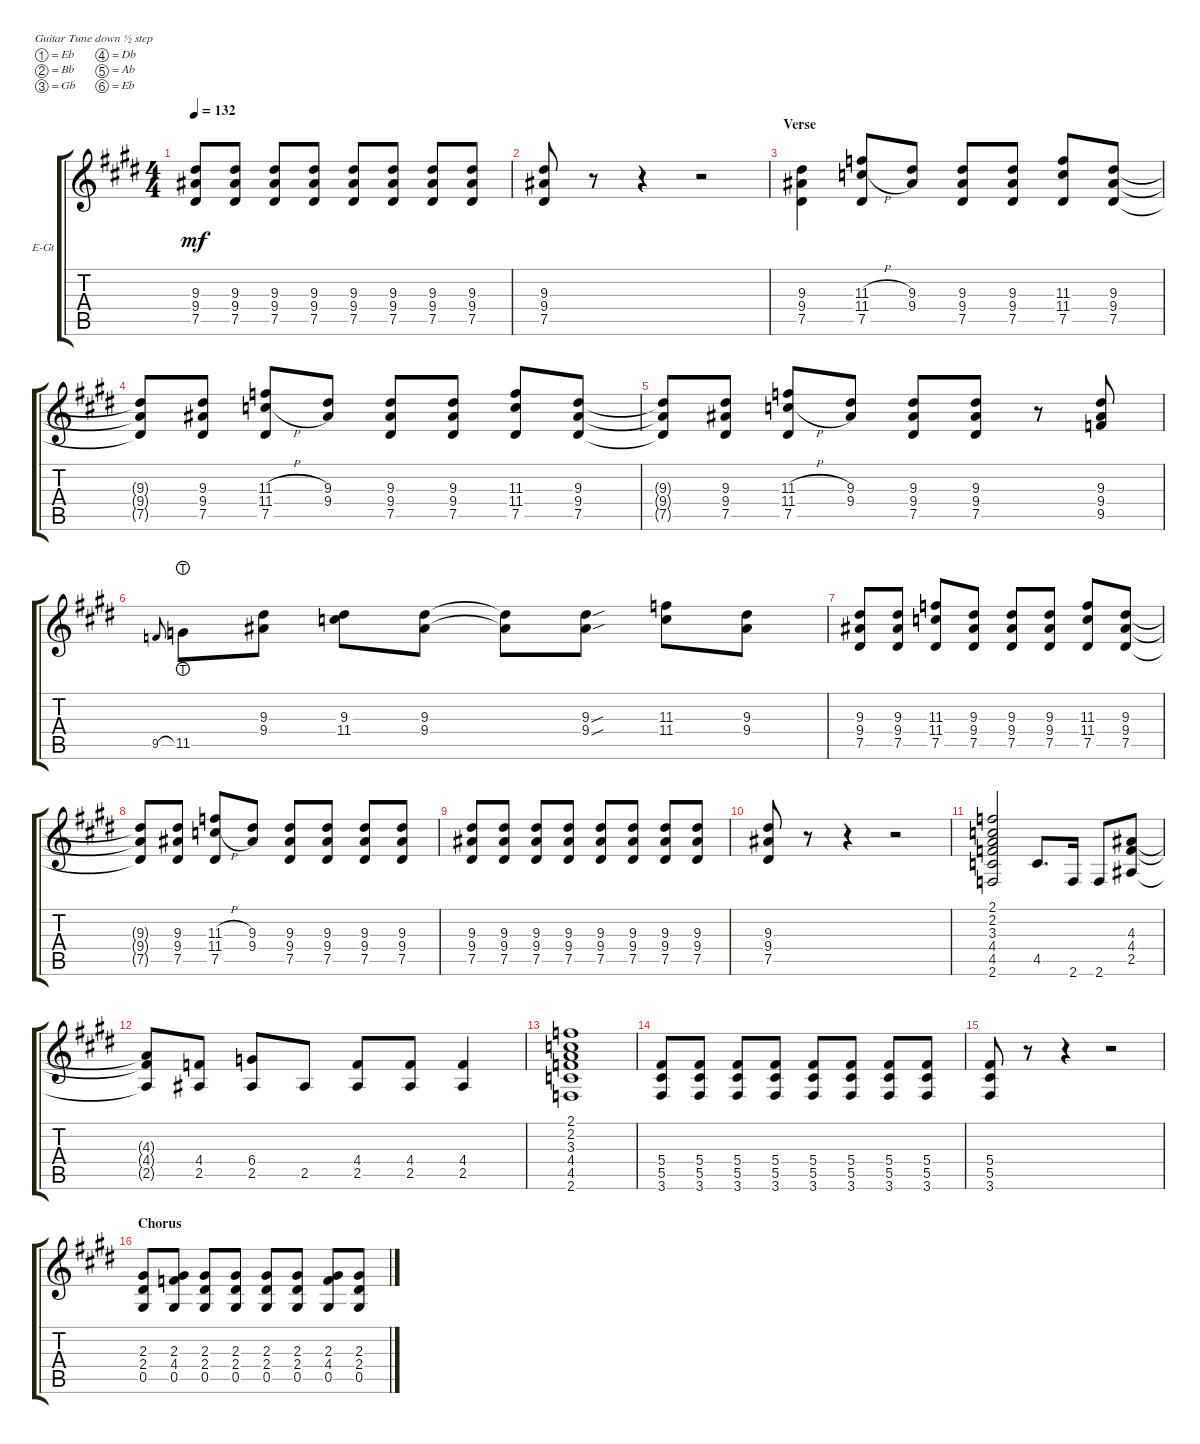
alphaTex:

\defaultSystemsLayout 4
\bracketExtendMode groupsimilarinstruments
\firstSystemTrackNameOrientation horizontal
\otherSystemsTrackNameOrientation horizontal
\track ("PAUL STANLEY" "E-Gt") {solo instrument distortionguitar}
\staff {score tabs}
\tuning (Eb4 Bb3 Gb3 Db3 Ab2 Eb2)
\ts (4 4)
\tempo 132
\clef g2
\ks e
(9.3 9.4 7.5).8{dy mf} (9.3 9.4 7.5).8 (9.3 9.4 7.5).8 (9.3 9.4 7.5).8 (9.3 9.4 7.5).8 (9.3 9.4 7.5).8 (9.3 9.4 7.5).8 (9.3 9.4 7.5).8 |
(7.5 9.4 9.3).8 r.8 r.4 r.2 |
\section ("" "Verse")
(7.5 9.4 9.3).4{beam invert} (11.3{h} 11.4{h} 7.5).8 (9.3 9.4).8 (7.5 9.4 9.3).8 (9.3 9.4 7.5).8 (7.5 11.4 11.3).8 (9.3 9.4 7.5).8 |
(9.3{t} 9.4{t} 7.5{t}).8 (7.5 9.4 9.3).8 (11.3{h} 11.4{h} 7.5).8 (9.3 9.4).8 (7.5 9.4 9.3).8 (9.3 9.4 7.5).8 (7.5 11.4 11.3).8 (9.3 9.4 7.5).8 |
(9.3{t} 9.4{t} 7.5{t}).8 (9.3 9.4 7.5).8 (11.3{h} 11.4{h} 7.5).8 (9.3 9.4).8 (7.5 9.4 9.3).8 (9.3 9.4 7.5).8 r.8 (9.5 9.4 9.3).8 |
9.5.8{gr onbeat} 11.5{lht}.8 (9.4 9.3).8 (9.3 11.4).8 (9.4 9.3).8 (9.4{t} 9.3{t}).8 (9.3{sou} 9.4{sou}).8 (11.3 11.4).8 (9.4 9.3).8 |
(7.5 9.4 9.3).8 (7.5 9.4 9.3).8 (7.5 11.4 11.3).8 (7.5 9.4 9.3).8 (7.5 9.4 9.3).8 (7.5 9.4 9.3).8 (7.5 11.4 11.3).8 (7.5 9.4 9.3).8 |
(7.5{t} 9.4{t} 9.3{t}).8 (7.5 9.4 9.3).8 (7.5 11.3{h} 11.4{h}).8 (9.4 9.3).8 (9.3 9.4 7.5).8 (7.5 9.4 9.3).8 (7.5 9.4 9.3).8 (7.5 9.4 9.3).8 |
(9.3 9.4 7.5).8 (9.3 9.4 7.5).8 (9.3 9.4 7.5).8 (9.3 9.4 7.5).8 (9.3 9.4 7.5).8 (9.3 9.4 7.5).8 (9.3 9.4 7.5).8 (9.3 9.4 7.5).8 |
(7.5 9.4 9.3).8 r.8 r.4 r.2 |
(2.6 4.5 4.4 3.3 2.2 2.1).2 4.5.8{d} 2.6.16 2.6.8 (2.5 4.4 4.3).8 |
(2.5{t} 4.4{t} 4.3{t}).8 (2.5 4.4).8 (6.4 2.5).8 2.5.8 (2.5 4.4).8 (4.4 2.5).8 (2.5 4.4).4 |
(2.6 4.5 4.4 3.3 2.2 2.1).1 |
(3.6 5.5 5.4).8 (3.6 5.5 5.4).8 (3.6 5.5 5.4).8 (3.6 5.5 5.4).8 (3.6 5.5 5.4).8 (3.6 5.5 5.4).8 (3.6 5.5 5.4).8 (3.6 5.5 5.4).8 |
(3.6 5.5 5.4).8 r.8 r.4 r.2 |
\section ("" "Chorus")
(0.5 2.4 2.3).8 (0.5 4.4 2.3).8 (0.5 2.4 2.3).8 (0.5 2.4 2.3).8 (0.5 2.4 2.3).8 (0.5 2.4 2.3).8 (0.5 4.4 2.3).8 (0.5 2.4 2.3).8
